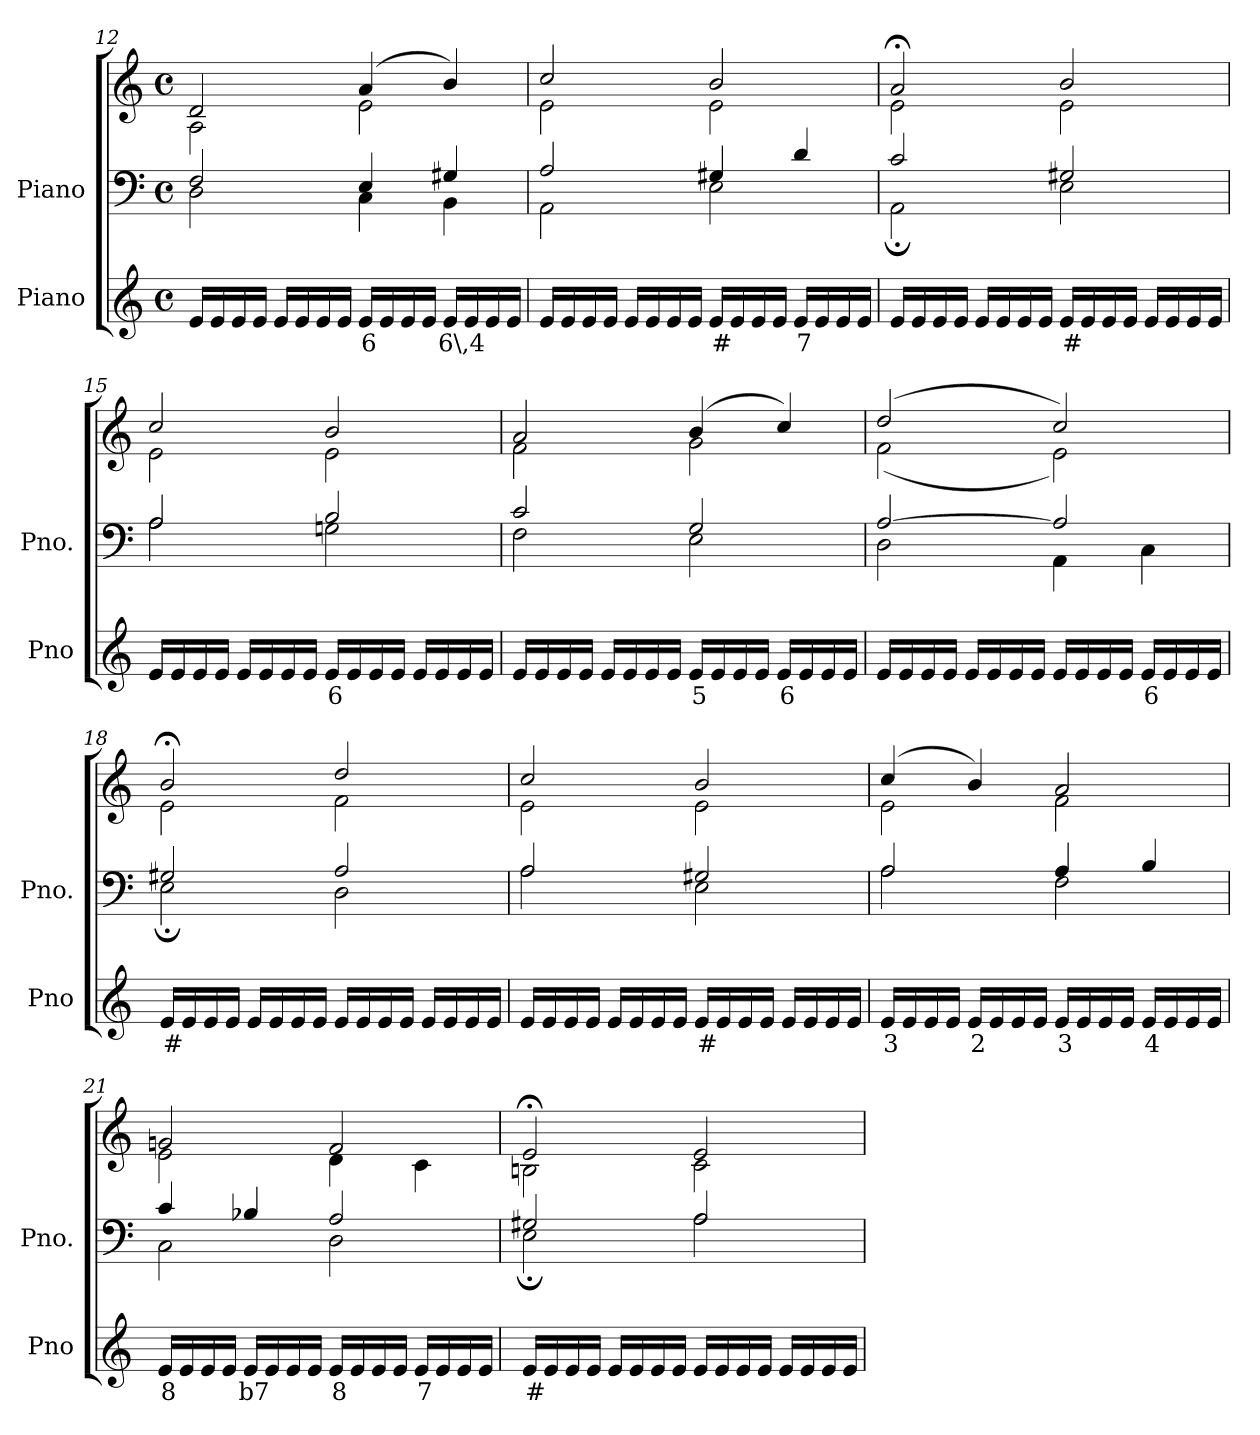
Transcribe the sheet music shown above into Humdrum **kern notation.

**kern	**text	**kern	**kern
*part2	*part2	*part1	*part1
*staff3	*staff3	*staff2	*staff1
*I"Piano	*	*I"Piano	*
*I'Pno	*	*I'Pno.	*
*clefG2	*	*clefF4	*clefG2
*k[]	*	*k[]	*k[]
*M4/4	*	*M4/4	*M4/4
*met(c)	*	*met(c)	*met(c)
=12	=12	=12	=12
*	*	*^	*^
16e/LL	.	2F/	2D\	2d/	2A\
16e/	.	.	.	.	.
16e/	.	.	.	.	.
16e/JJ	.	.	.	.	.
16e/LL	.	.	.	.	.
16e/	.	.	.	.	.
16e/	.	.	.	.	.
16e/JJ	.	.	.	.	.
!	!LO:LY:b	!	!	!	!
16e/LL	6	4E/	4C\	(>4a/	2e\
16e/	.	.	.	.	.
16e/	.	.	.	.	.
16e/JJ	.	.	.	.	.
!	!LO:LY:b	!	!	!	!
16e/LL	6\,4	4G#X/	4BB\	4b/)	.
16e/	.	.	.	.	.
16e/	.	.	.	.	.
16e/JJ	.	.	.	.	.
=13	=13	=13	=13	=13	=13
16e/LL	.	2A/	2AA\	2cc/	2e\
16e/	.	.	.	.	.
16e/	.	.	.	.	.
16e/JJ	.	.	.	.	.
16e/LL	.	.	.	.	.
16e/	.	.	.	.	.
16e/	.	.	.	.	.
16e/JJ	.	.	.	.	.
!	!LO:LY:b	!	!	!	!
16e/LL	#	4G#X/	2E\	2b/	2e\
16e/	.	.	.	.	.
16e/	.	.	.	.	.
16e/JJ	.	.	.	.	.
!	!LO:LY:b	!	!	!	!
16e/LL	7	4d/	.	.	.
16e/	.	.	.	.	.
16e/	.	.	.	.	.
16e/JJ	.	.	.	.	.
=14	=14	=14	=14	=14	=14
16e/LL	.	2c/	2AA;\	2a;</	2e\
16e/	.	.	.	.	.
16e/	.	.	.	.	.
16e/JJ	.	.	.	.	.
16e/LL	.	.	.	.	.
16e/	.	.	.	.	.
16e/	.	.	.	.	.
16e/JJ	.	.	.	.	.
!	!LO:LY:b	!	!	!	!
16e/LL	#	2G#X/	2E\	2b/	2e\
16e/	.	.	.	.	.
16e/	.	.	.	.	.
16e/JJ	.	.	.	.	.
16e/LL	.	.	.	.	.
16e/	.	.	.	.	.
16e/	.	.	.	.	.
16e/JJ	.	.	.	.	.
=15	=15	=15	=15	=15	=15
16e/LL	.	2A/	2A\	2cc/	2e\
16e/	.	.	.	.	.
16e/	.	.	.	.	.
16e/JJ	.	.	.	.	.
16e/LL	.	.	.	.	.
16e/	.	.	.	.	.
16e/	.	.	.	.	.
16e/JJ	.	.	.	.	.
!	!LO:LY:b	!	!	!	!
16e/LL	6	2B/	2Gn\	2b/	2e\
16e/	.	.	.	.	.
16e/	.	.	.	.	.
16e/JJ	.	.	.	.	.
16e/LL	.	.	.	.	.
16e/	.	.	.	.	.
16e/	.	.	.	.	.
16e/JJ	.	.	.	.	.
=16	=16	=16	=16	=16	=16
16e/LL	.	2c/	2F\	2a/	2f\
16e/	.	.	.	.	.
16e/	.	.	.	.	.
16e/JJ	.	.	.	.	.
16e/LL	.	.	.	.	.
16e/	.	.	.	.	.
16e/	.	.	.	.	.
16e/JJ	.	.	.	.	.
!	!LO:LY:b	!	!	!	!
16e/LL	5	2G/	2E\	(>4b/	2g\
16e/	.	.	.	.	.
16e/	.	.	.	.	.
16e/JJ	.	.	.	.	.
!	!LO:LY:b	!	!	!	!
16e/LL	6	.	.	4cc/)	.
16e/	.	.	.	.	.
16e/	.	.	.	.	.
16e/JJ	.	.	.	.	.
=17	=17	=17	=17	=17	=17
16e/LL	.	[2A/	2D\	(>2dd/	(<2f\
16e/	.	.	.	.	.
16e/	.	.	.	.	.
16e/JJ	.	.	.	.	.
16e/LL	.	.	.	.	.
16e/	.	.	.	.	.
16e/	.	.	.	.	.
16e/JJ	.	.	.	.	.
16e/LL	.	2A/]	4AA\	2cc/)	2e\)
16e/	.	.	.	.	.
16e/	.	.	.	.	.
16e/JJ	.	.	.	.	.
!	!LO:LY:b	!	!	!	!
16e/LL	6	.	4C\	.	.
16e/	.	.	.	.	.
16e/	.	.	.	.	.
16e/JJ	.	.	.	.	.
=18	=18	=18	=18	=18	=18
!	!LO:LY:b	!	!	!	!
16e/LL	#	2G#X/	2E;\	2b;</	2e\
16e/	.	.	.	.	.
16e/	.	.	.	.	.
16e/JJ	.	.	.	.	.
16e/LL	.	.	.	.	.
16e/	.	.	.	.	.
16e/	.	.	.	.	.
16e/JJ	.	.	.	.	.
16e/LL	.	2A/	2D\	2dd/	2f\
16e/	.	.	.	.	.
16e/	.	.	.	.	.
16e/JJ	.	.	.	.	.
16e/LL	.	.	.	.	.
16e/	.	.	.	.	.
16e/	.	.	.	.	.
16e/JJ	.	.	.	.	.
=19	=19	=19	=19	=19	=19
16e/LL	.	2A/	2A\	2cc/	2e\
16e/	.	.	.	.	.
16e/	.	.	.	.	.
16e/JJ	.	.	.	.	.
16e/LL	.	.	.	.	.
16e/	.	.	.	.	.
16e/	.	.	.	.	.
16e/JJ	.	.	.	.	.
!	!LO:LY:b	!	!	!	!
16e/LL	#	2G#X/	2E\	2b/	2e\
16e/	.	.	.	.	.
16e/	.	.	.	.	.
16e/JJ	.	.	.	.	.
16e/LL	.	.	.	.	.
16e/	.	.	.	.	.
16e/	.	.	.	.	.
16e/JJ	.	.	.	.	.
=20	=20	=20	=20	=20	=20
!	!LO:LY:b	!	!	!	!
16e/LL	3	2A/	2A\	(>4cc/	2e\
16e/	.	.	.	.	.
16e/	.	.	.	.	.
16e/JJ	.	.	.	.	.
!	!LO:LY:b	!	!	!	!
16e/LL	2	.	.	4b/)	.
16e/	.	.	.	.	.
16e/	.	.	.	.	.
16e/JJ	.	.	.	.	.
!	!LO:LY:b	!	!	!	!
16e/LL	3	4A/	2F\	2a/	2f\
16e/	.	.	.	.	.
16e/	.	.	.	.	.
16e/JJ	.	.	.	.	.
!	!LO:LY:b	!	!	!	!
16e/LL	4	4B/	.	.	.
16e/	.	.	.	.	.
16e/	.	.	.	.	.
16e/JJ	.	.	.	.	.
=21	=21	=21	=21	=21	=21
!	!LO:LY:b	!	!	!	!
16e/LL	8	4c/	2C\	2gn/	2e\
16e/	.	.	.	.	.
16e/	.	.	.	.	.
16e/JJ	.	.	.	.	.
!	!LO:LY:b	!	!	!	!
16e/LL	b7	4B-X/	.	.	.
16e/	.	.	.	.	.
16e/	.	.	.	.	.
16e/JJ	.	.	.	.	.
!	!LO:LY:b	!	!	!	!
16e/LL	8	2A/	2D\	2f/	4d\
16e/	.	.	.	.	.
16e/	.	.	.	.	.
16e/JJ	.	.	.	.	.
!	!LO:LY:b	!	!	!	!
16e/LL	7	.	.	.	4c\
16e/	.	.	.	.	.
16e/	.	.	.	.	.
16e/JJ	.	.	.	.	.
=22	=22	=22	=22	=22	=22
!	!LO:LY:b	!	!	!	!
16e/LL	#	2G#X/	2E;\	2e;</	2Bn\
16e/	.	.	.	.	.
16e/	.	.	.	.	.
16e/JJ	.	.	.	.	.
16e/LL	.	.	.	.	.
16e/	.	.	.	.	.
16e/	.	.	.	.	.
16e/JJ	.	.	.	.	.
16e/LL	.	2A/	2A\	2e/	2c\
16e/	.	.	.	.	.
16e/	.	.	.	.	.
16e/JJ	.	.	.	.	.
16e/LL	.	.	.	.	.
16e/	.	.	.	.	.
16e/	.	.	.	.	.
16e/JJ	.	.	.	.	.
*	*	*v	*v	*	*
*	*	*	*v	*v
=	=	=	=
*-	*-	*-	*-
